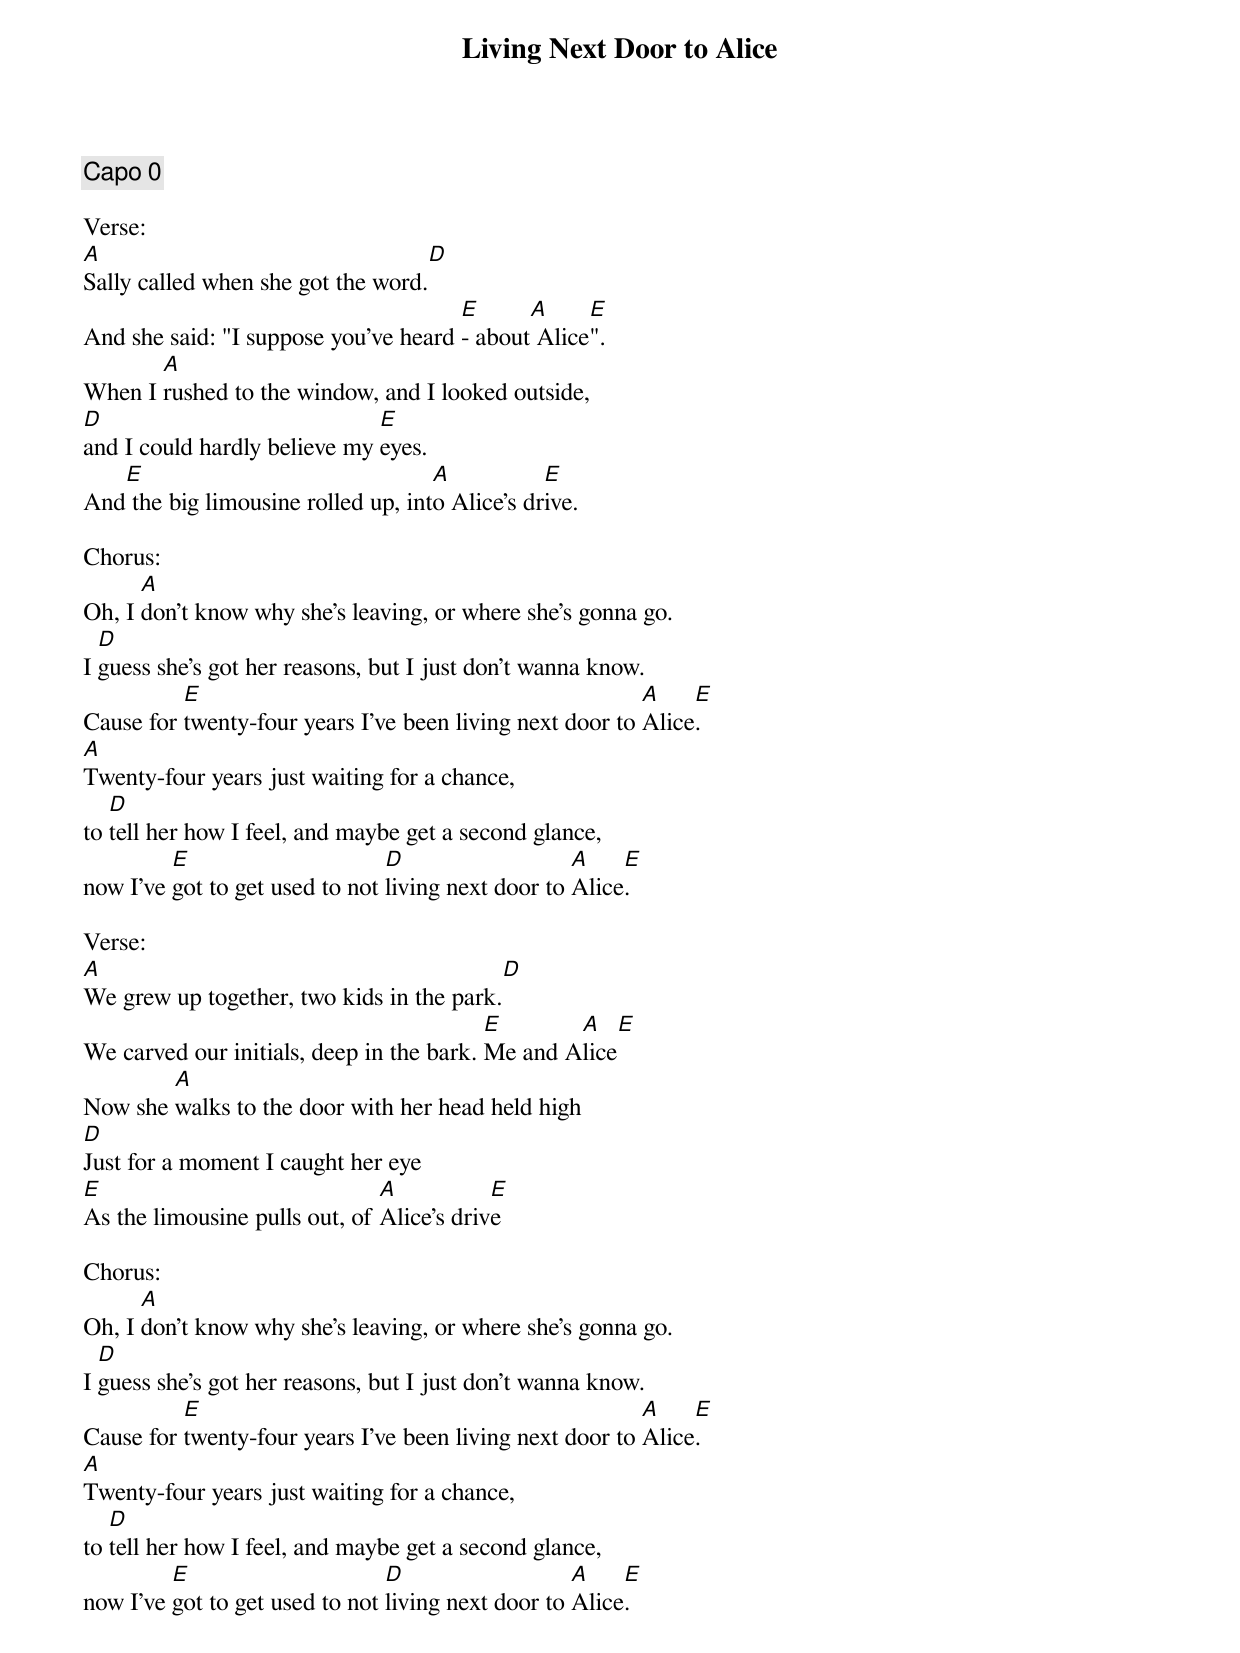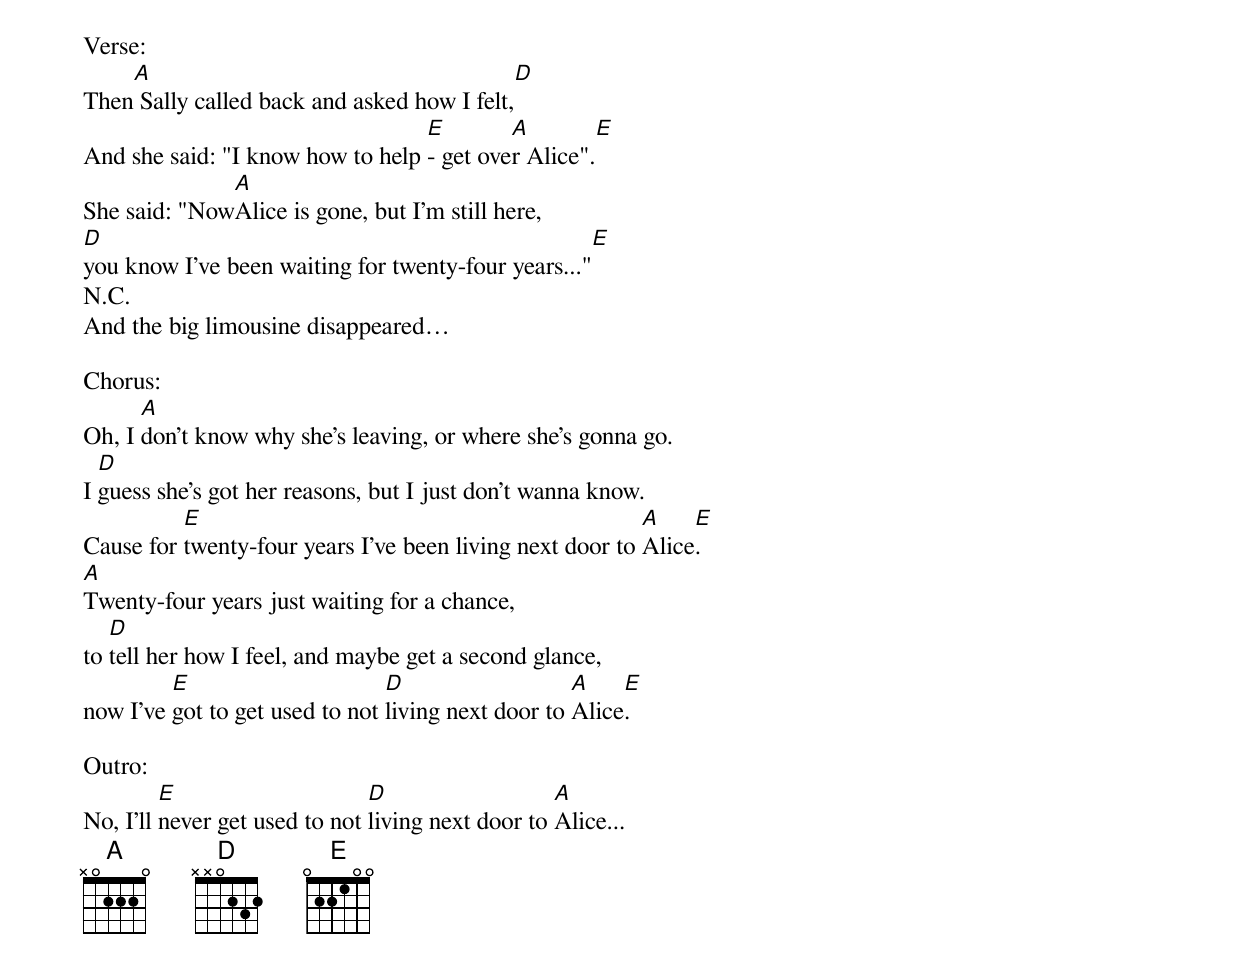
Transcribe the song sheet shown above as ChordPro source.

{title:Living Next Door to Alice}
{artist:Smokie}
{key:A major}
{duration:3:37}
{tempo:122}
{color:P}

{comment: Capo 0}

Verse:
[A]Sally called when she got the word.[D]
And she said: "I suppose you've heard [E]- about[A] Alice[E]".
When I [A]rushed to the window, and I looked outside,
[D]and I could hardly believe my [E]eyes.
And[E] the big limousine rolled up, int[A]o Alice's dr[E]ive.

Chorus:
Oh, I [A]don't know why she's leaving, or where she's gonna go.
I [D]guess she's got her reasons, but I just don't wanna know.
Cause for [E]twenty-four years I've been living next door to [A]Alice[E].
[A]Twenty-four years just waiting for a chance,
to [D]tell her how I feel, and maybe get a second glance,
now I've [E]got to get used to not [D]living next door to [A]Alice[E].

Verse:
[A]We grew up together, two kids in the park.[D]
We carved our initials, deep in the bark. [E]Me and A[A]lice[E]
Now she [A]walks to the door with her head held high
[D]Just for a moment I caught her eye
[E]As the limousine pulls out, of [A]Alice's driv[E]e

Chorus:
Oh, I [A]don't know why she's leaving, or where she's gonna go.
I [D]guess she's got her reasons, but I just don't wanna know.
Cause for [E]twenty-four years I've been living next door to [A]Alice[E].
[A]Twenty-four years just waiting for a chance,
to [D]tell her how I feel, and maybe get a second glance,
now I've [E]got to get used to not [D]living next door to [A]Alice[E].

Verse:
Then[A] Sally called back and asked how I felt,[D]
And she said: "I know how to help [E]- get ove[A]r Alice".[E]
She said: "Now[A]Alice is gone, but I'm still here,
[D]you know I've been waiting for twenty-four years..."[E]
N.C.
And the big limousine disappeared…

Chorus:
Oh, I [A]don't know why she's leaving, or where she's gonna go.
I [D]guess she's got her reasons, but I just don't wanna know.
Cause for [E]twenty-four years I've been living next door to [A]Alice[E].
[A]Twenty-four years just waiting for a chance,
to [D]tell her how I feel, and maybe get a second glance,
now I've [E]got to get used to not [D]living next door to [A]Alice[E].

Outro:
No, I'll [E]never get used to not [D]living next door to [A]Alice...
